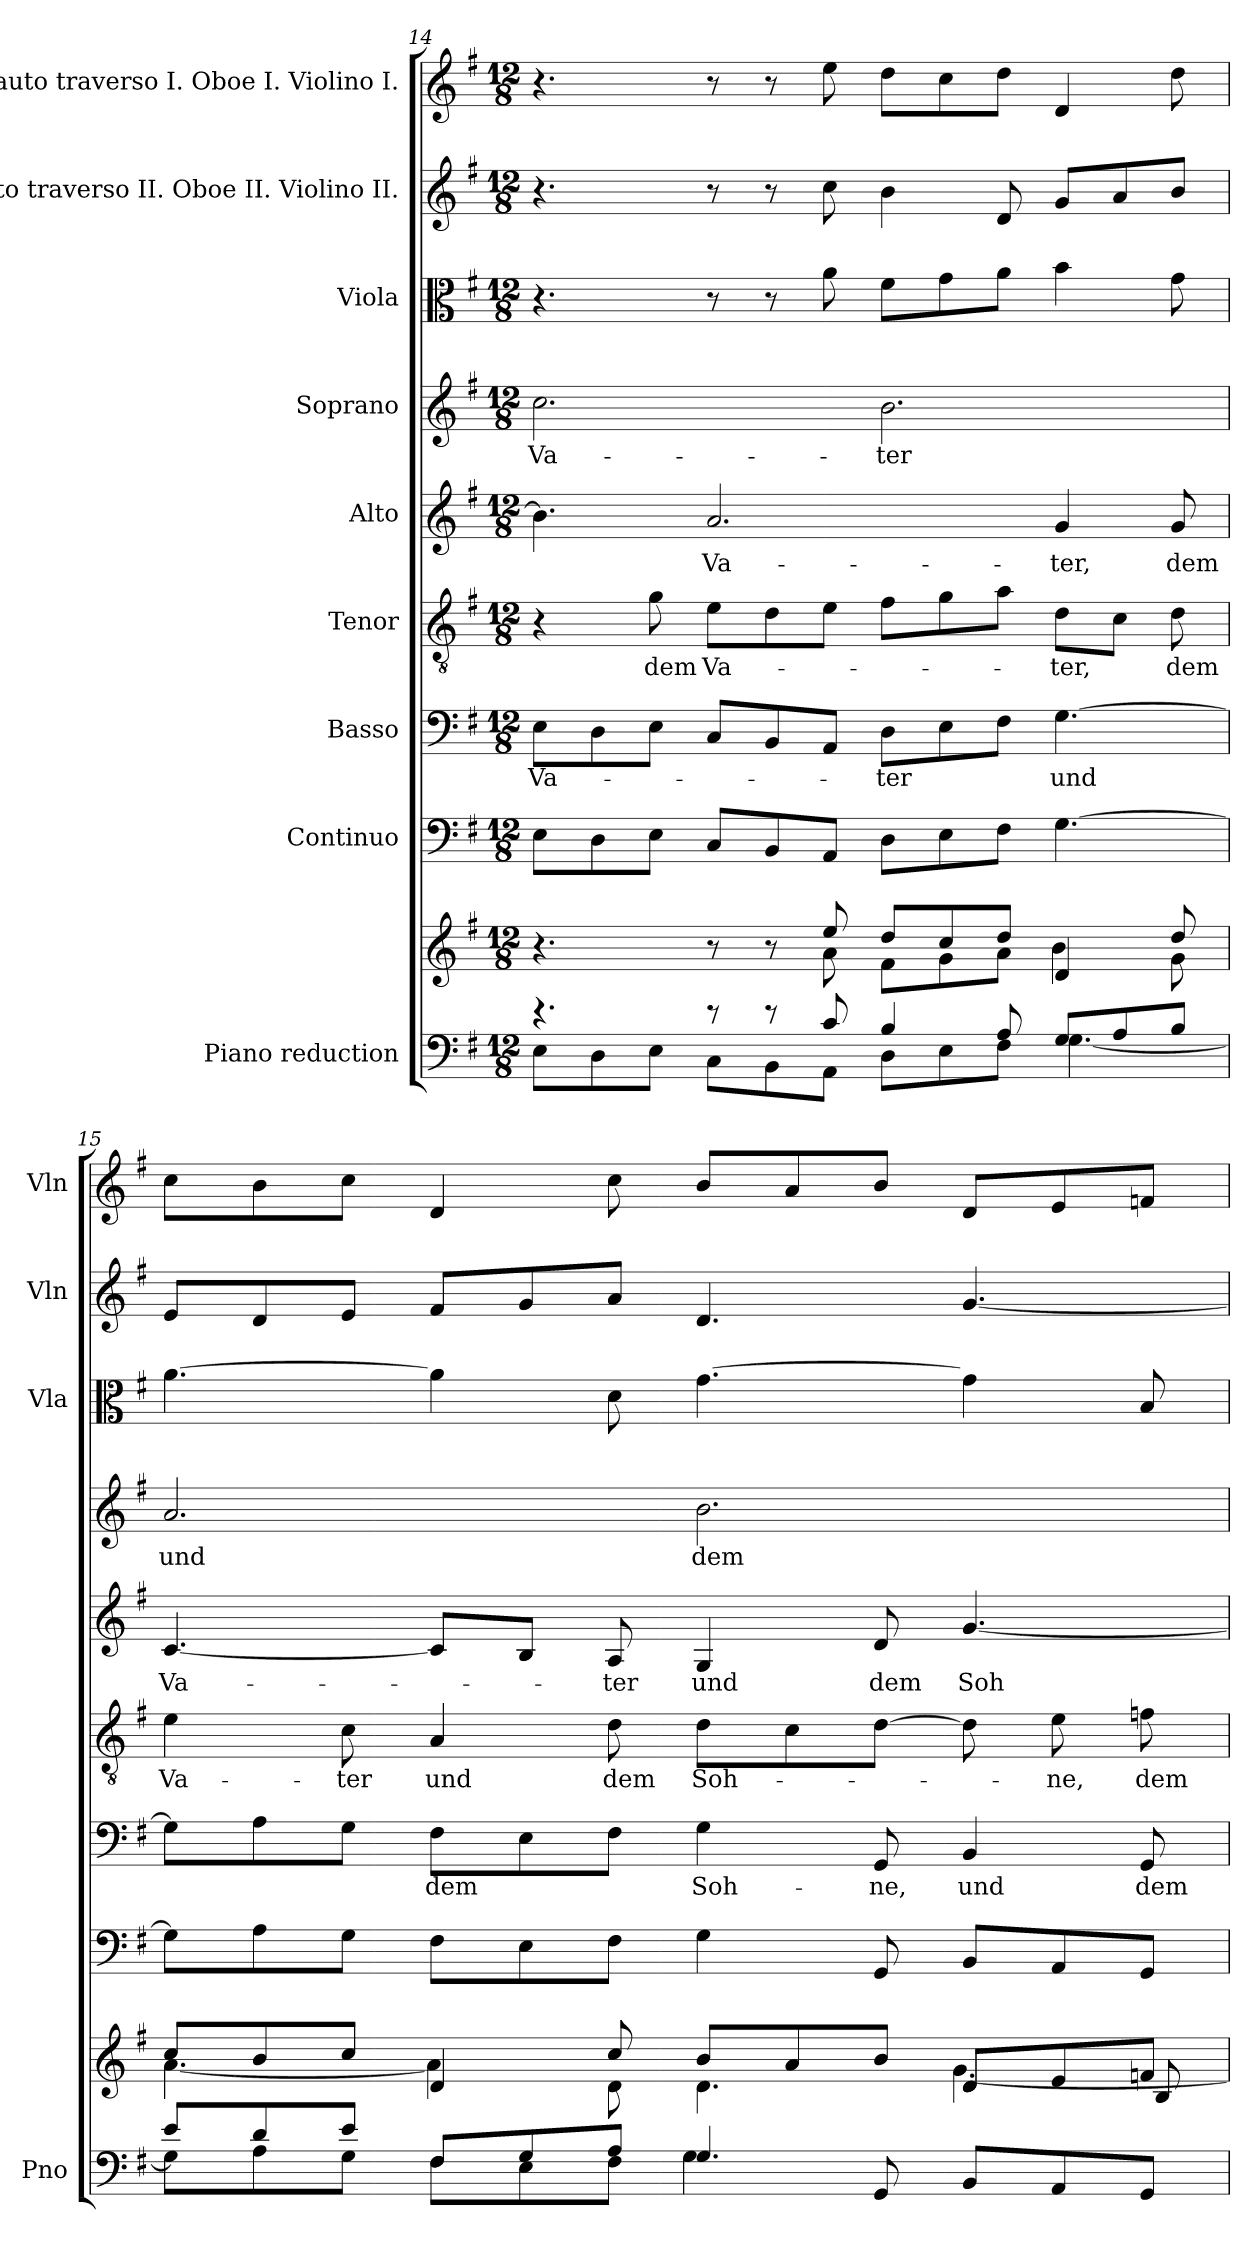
**kern	**kern	**kern	**kern	**text	**kern	**text	**kern	**text	**kern	**text	**kern	**kern	**kern
*part9	*part9	*part8	*part7	*part7	*part6	*part6	*part5	*part5	*part4	*part4	*part3	*part2	*part1
*staff10	*staff9	*staff8	*staff7	*staff7	*staff6	*staff6	*staff5	*staff5	*staff4	*staff4	*staff3	*staff2	*staff1
*I"Piano reduction	*	*I"Continuo	*I"Basso	*	*I"Tenor	*	*I"Alto	*	*I"Soprano	*	*I"Viola	*I"Flauto traverso II. Oboe II. Violino II.	*I"Flauto traverso I. Oboe I. Violino I.
*I'Pno	*	*	*	*	*	*	*	*	*	*	*I'Vla	*I'Vln	*I'Vln
*clefF4	*clefG2	*clefF4	*clefF4	*	*clefGv2	*	*clefG2	*	*clefG2	*	*clefC3	*clefG2	*clefG2
*k[f#]	*k[f#]	*k[f#]	*k[f#]	*	*k[f#]	*	*k[f#]	*	*k[f#]	*	*k[f#]	*k[f#]	*k[f#]
*M12/8	*M12/8	*M12/8	*M12/8	*	*M12/8	*	*M12/8	*	*M12/8	*	*M12/8	*M12/8	*M12/8
=14	=14	=14	=14	=14	=14	=14	=14	=14	=14	=14	=14	=14	=14
*^	*^	*	*	*	*	*	*	*	*	*	*	*	*
!	!	!	!	!	!	!LO:LY:b	!	!	!	!	!	!LO:LY:b	!	!	!
4.r	8E\L	4.r	4.ryy	8E\L	8E\L	Va-	4r	.	4.b\]	.	2.cc\	Va-	4.r	4.r	4.r
.	8D\	.	.	8D\	8D\	.	.	.	.	.	.	.	.	.	.
!	!	!	!	!	!	!	!	!LO:LY:b	!	!	!	!	!	!	!
.	8E\J	.	.	8E\J	8E\J	.	8g\	dem	.	.	.	.	.	.	.
!	!	!	!	!	!	!	!	!LO:LY:b	!	!LO:LY:b	!	!	!	!	!
8r	8C\L	8r	8ryy	8C/L	8C/L	.	8e\L	Va-	2.a/	Va-	.	.	8r	8r	8r
8r	8BB\	8r	8ryy	8BB/	8BB/	.	8d\	.	.	.	.	.	8r	8r	8r
8c/	8AA\J	8ee/	8a\	8AA/J	8AA/J	.	8e\J	.	.	.	.	.	8a\	8cc\	8ee\
!	!	!	!	!	!	!LO:LY:b	!	!	!	!	!	!LO:LY:b	!	!	!
4B/	8D\L	8dd/L	8f#\L	8D\L	8D\L	-ter	8f#\L	.	.	.	2.b\	-ter	8f#\L	4b\	8dd\L
.	8E\	8cc/	8g\	8E\	8E\	.	8g\	.	.	.	.	.	8g\	.	8cc\
8A/	8F#\J	8dd/J	8a\J	8F#\J	8F#\J	.	8a\J	.	.	.	.	.	8a\J	8d/	8dd\J
!	!	!	!	!	!	!LO:LY:b	!	!LO:LY:b	!	!LO:LY:b	!	!	!	!	!
8G/L	[4.G\	4d/	4b\	[4.G\	[4.G\	und	8d\L	-ter,	4g/	-ter,	.	.	4b\	8g/L	4d/
8A/	.	.	.	.	.	.	8c\J	.	.	.	.	.	.	8a/	.
!	!	!	!	!	!	!	!	!LO:LY:b	!	!LO:LY:b	!	!	!	!	!
8B/J	.	8dd/	8g\	.	.	.	8d\	dem	8g/	dem	.	.	8g\	8b/J	8dd\
=15	=15	=15	=15	=15	=15	=15	=15	=15	=15	=15	=15	=15	=15	=15	=15
*	*	*	*^	*	*	*	*	*	*	*	*	*	*	*	*
!	!	!	!	!	!	!	!	!	!LO:LY:b	!	!LO:LY:b	!	!LO:LY:b	!	!	!
8e/L	8G\L]	8cc/L	[4.a\	8ryy	8G\L]	8G\L]	.	4e\	Va-	[4.c/	Va-	2.a/	und	[4.a\	8e/L	8cc\L
*	*	*	*v	*v	*	*	*	*	*	*	*	*	*	*	*	*
8d/	8A\	8b/	.	8A\	8A\	.	.	.	.	.	.	.	.	8d/	8b\
!	!	!	!	!	!	!	!	!LO:LY:b	!	!	!	!	!	!	!
8e/J	8G\J	8cc/J	.	8G\J	8G\J	.	8c\	-ter	.	.	.	.	.	8e/J	8cc\J
!	!	!	!	!	!	!LO:LY:b	!	!LO:LY:b	!	!	!	!	!	!	!
8F#/L	8F#\L	4d/	4a\]	8F#\L	8F#\L	dem	4A/	und	8c/L]	.	.	.	4a\]	8f#/L	4d/
8G/	8E\	.	.	8E\	8E\	.	.	.	8B/J	.	.	.	.	8g/	.
!	!	!	!	!	!	!	!	!LO:LY:b	!	!LO:LY:b	!	!	!	!	!
8A/J	8F#\J	8cc/	8d\	8F#\J	8F#\J	.	8d\	dem	8A/	-ter	.	.	8d\	8a/J	8cc\
!	!	!	!	!	!	!LO:LY:b	!	!LO:LY:b	!	!LO:LY:b	!	!LO:LY:b	!	!	!
4.G/	4G\	8b/L	4.d\	4G\	4G\	Soh-	8d\L	Soh-	4G/	und	2.b\	dem	[4.g\	4.d/	8b/L
.	.	8a/	.	.	.	.	8c\	.	.	.	.	.	.	.	8a/
!	!	!	!	!	!	!LO:LY:b	!	!	!	!LO:LY:b	!	!	!	!	!
.	8GG/	8b/J	.	8GG/	8GG/	-ne,	[8d\J	.	8d/	dem	.	.	.	.	8b/J
*	*	*	*^	*	*	*	*	*	*	*	*	*	*	*	*
!	!	!	!	!	!	!	!LO:LY:b	!	!	!	!LO:LY:b	!	!	!	!	!
4.ryy	8BB/L	8d/L	[>4.g\	4d/	8BB/L	4BB/	und	8d\]	.	[4.g/	Soh-	.	.	4g\]	[4.g/	8d/L
!	!	!	!	!	!	!	!	!	!LO:LY:b	!	!	!	!	!	!	!
.	8AA/	8e/	.	.	8AA/	.	.	8e\	-ne,	.	.	.	.	.	.	8e/
!	!	!	!	!	!	!	!LO:LY:b	!	!LO:LY:b	!	!	!	!	!	!	!
.	8GG/J	8fn/J	.	8B/	8GG/J	8GG/	dem	8fn\	dem	.	.	.	.	8B/	.	8fn/J
*v	*v	*	*	*	*	*	*	*	*	*	*	*	*	*	*	*
*	*v	*v	*v	*	*	*	*	*	*	*	*	*	*	*	*
=	=	=	=	=	=	=	=	=	=	=	=	=	=
*-	*-	*-	*-	*-	*-	*-	*-	*-	*-	*-	*-	*-	*-
